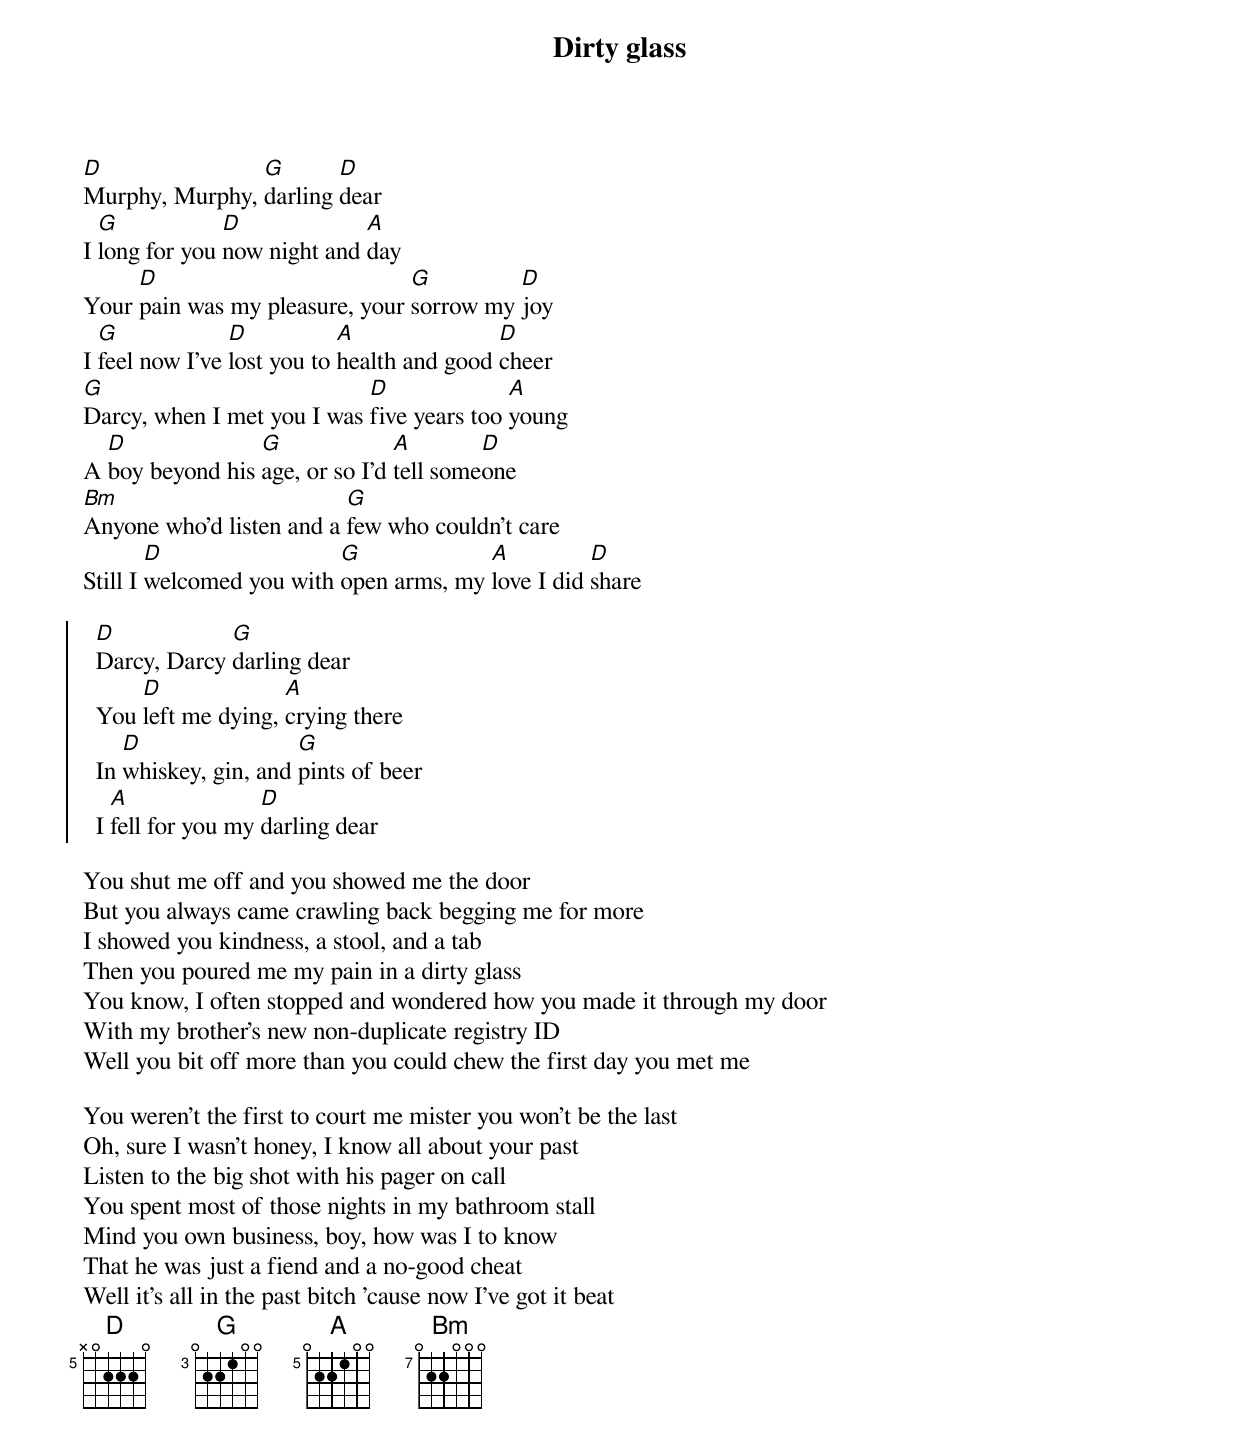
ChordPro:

{title: Dirty glass}
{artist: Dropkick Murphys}
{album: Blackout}
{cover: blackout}
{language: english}
{columns: 1}
{define: D base-fret 5 frets X 0 2 2 2 0}
{define: G base-fret 3 frets 0 2 2 1 0 0}
{define: A base-fret 5 frets 0 2 2 1 0 0}
{define: Bm base-fret 7 frets 0 2 2 0 0 0}

[D]Murphy, Murphy, [G]darling [D]dear
I [G]long for you [D]now night and [A]day
Your [D]pain was my pleasure, your [G]sorrow my [D]joy
I [G]feel now I've [D]lost you to [A]health and good [D]cheer
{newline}
[G]Darcy, when I met you I was [D]five years too [A]young
A [D]boy beyond his [G]age, or so I'd [A]tell some[D]one
[Bm]Anyone who'd listen and a [G]few who couldn't care
Still I [D]welcomed you with [G]open arms, my [A]love I did [D]share

{start_of_chorus}
  [D]Darcy, Darcy [G]darling dear
  You [D]left me dying, [A]crying there
  In [D]whiskey, gin, and [G]pints of beer
  I [A]fell for you my [D]darling dear
{end_of_chorus}

You shut me off and you showed me the door
But you always came crawling back begging me for more
I showed you kindness, a stool, and a tab
Then you poured me my pain in a dirty glass
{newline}
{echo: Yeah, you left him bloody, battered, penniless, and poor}
You know, I often stopped and wondered how you made it through my door
With my brother's new non-duplicate registry ID
Well you bit off more than you could chew the first day you met me

You weren't the first to court me mister you won't be the last
Oh, sure I wasn't honey, I know all about your past
Listen to the big shot with his pager on call
You spent most of those nights in my bathroom stall
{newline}
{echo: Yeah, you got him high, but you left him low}
Mind you own business, boy, how was I to know
That he was just a fiend and a no-good cheat
Well it's all in the past bitch 'cause now I've got it beat
